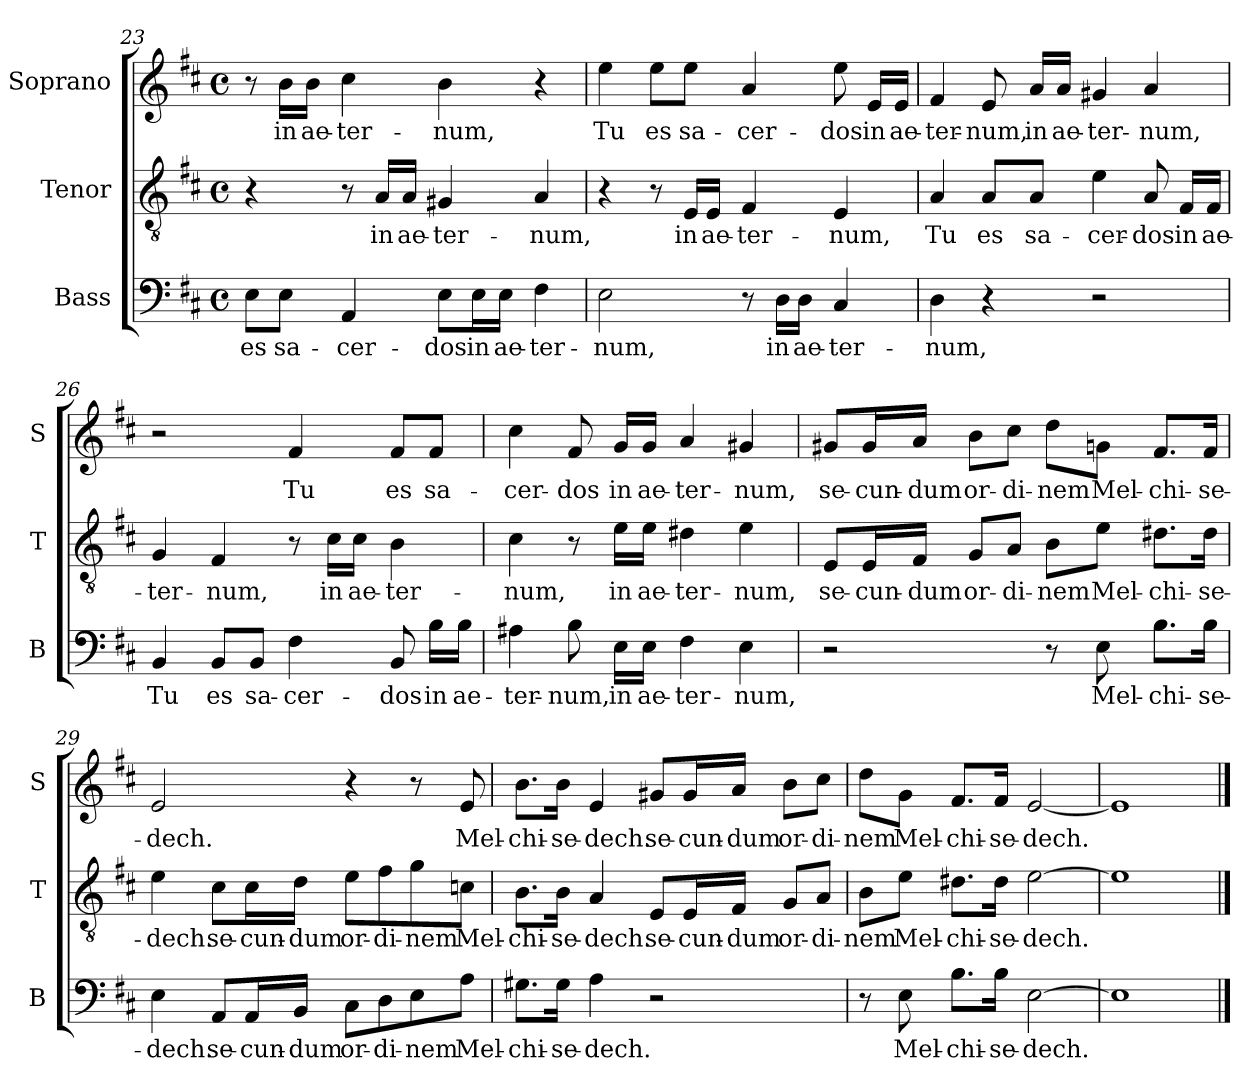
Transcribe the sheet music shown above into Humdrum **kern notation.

**kern	**text	**kern	**text	**kern	**text
*part3	*part3	*part2	*part2	*part1	*part1
*staff3	*staff3	*staff2	*staff2	*staff1	*staff1
*I"Bass	*	*I"Tenor	*	*I"Soprano	*
*I'B	*	*I'T	*	*I'S	*
!!LO:PB:g=z
*clefF4	*	*clefGv2	*	*clefG2	*
*k[f#c#]	*	*k[f#c#]	*	*k[f#c#]	*
*D:	*	*D:	*	*D:	*
*M4/4	*	*M4/4	*	*M4/4	*
*met(c)	*	*met(c)	*	*met(c)	*
=23	=23	=23	=23	=23	=23
!	!LO:LY:b	!	!	!	!
8E\L	es	4r	.	8r	.
!	!LO:LY:b	!	!	!	!LO:LY:b
8E\J	sa-	.	.	16b\LL	in
!	!	!	!	!	!LO:LY:b
.	.	.	.	16b\JJ	ae-
!	!LO:LY:b	!	!	!	!LO:LY:b
4AA/	-cer-	8r	.	4cc#\	-ter-
!	!	!	!LO:LY:b	!	!
.	.	16A/LL	in	.	.
!	!	!	!LO:LY:b	!	!
.	.	16A/JJ	ae-	.	.
!	!LO:LY:b	!	!LO:LY:b	!	!LO:LY:b
8E\L	-dos	4G#X/	-ter-	4b\	-num,
!	!LO:LY:b	!	!	!	!
16E\L	in	.	.	.	.
!	!LO:LY:b	!	!	!	!
16E\JJ	ae-	.	.	.	.
!	!LO:LY:b	!	!LO:LY:b	!	!
4F#\	-ter-	4A/	-num,	4r	.
=24	=24	=24	=24	=24	=24
!	!LO:LY:b	!	!	!	!LO:LY:b
2E\	-num,	4r	.	4ee\	Tu
!	!	!	!	!	!LO:LY:b
.	.	8r	.	8ee\L	es
!	!	!	!LO:LY:b	!	!LO:LY:b
.	.	16E/LL	in	8ee\J	sa-
!	!	!	!LO:LY:b	!	!
.	.	16E/JJ	ae-	.	.
!	!	!	!LO:LY:b	!	!LO:LY:b
8r	.	4F#/	-ter-	4a/	-cer-
!	!LO:LY:b	!	!	!	!
16D\LL	in	.	.	.	.
!	!LO:LY:b	!	!	!	!
16D\JJ	ae-	.	.	.	.
!	!LO:LY:b	!	!LO:LY:b	!	!LO:LY:b
4C#/	-ter-	4E/	-num,	8ee\	-dos
!	!	!	!	!	!LO:LY:b
.	.	.	.	16e/LL	in
!	!	!	!	!	!LO:LY:b
.	.	.	.	16e/JJ	ae-
=25	=25	=25	=25	=25	=25
!	!LO:LY:b	!	!LO:LY:b	!	!LO:LY:b
4D\	-num,	4A/	Tu	4f#/	-ter-
!	!	!	!LO:LY:b	!	!LO:LY:b
4r	.	8A/L	es	8e/	-num,
!	!	!	!LO:LY:b	!	!LO:LY:b
.	.	8A/J	sa-	16a/LL	in
!	!	!	!	!	!LO:LY:b
.	.	.	.	16a/JJ	ae-
!	!	!	!LO:LY:b	!	!LO:LY:b
2r	.	4e\	-cer-	4g#X/	-ter-
!	!	!	!LO:LY:b	!	!LO:LY:b
.	.	8A/	-dos	4a/	-num,
!	!	!	!LO:LY:b	!	!
.	.	16F#/LL	in	.	.
!	!	!	!LO:LY:b	!	!
.	.	16F#/JJ	ae-	.	.
!!LO:LB:g=z
=26	=26	=26	=26	=26	=26
!	!LO:LY:b	!	!LO:LY:b	!	!
4BB/	Tu	4G/	-ter-	2r	.
!	!LO:LY:b	!	!LO:LY:b	!	!
8BB/L	es	4F#/	-num,	.	.
!	!LO:LY:b	!	!	!	!
8BB/J	sa-	.	.	.	.
!	!LO:LY:b	!	!	!	!LO:LY:b
4F#\	-cer-	8r	.	4f#/	Tu
!	!	!	!LO:LY:b	!	!
.	.	16c#\LL	in	.	.
!	!	!	!LO:LY:b	!	!
.	.	16c#\JJ	ae-	.	.
!	!LO:LY:b	!	!LO:LY:b	!	!LO:LY:b
8BB/	-dos	4B\	-ter-	8f#/L	es
!	!LO:LY:b	!	!	!	!LO:LY:b
16B\LL	in	.	.	8f#/J	sa-
!	!LO:LY:b	!	!	!	!
16B\JJ	ae-	.	.	.	.
=27	=27	=27	=27	=27	=27
!	!LO:LY:b	!	!LO:LY:b	!	!LO:LY:b
4A#X\	-ter-	4c#\	-num,	4cc#\	-cer-
!	!LO:LY:b	!	!	!	!LO:LY:b
8B\	-num,	8r	.	8f#/	-dos
!	!LO:LY:b	!	!LO:LY:b	!	!LO:LY:b
16E\LL	in	16e\LL	in	16g/LL	in
!	!LO:LY:b	!	!LO:LY:b	!	!LO:LY:b
16E\JJ	ae-	16e\JJ	ae-	16g/JJ	ae-
!	!LO:LY:b	!	!LO:LY:b	!	!LO:LY:b
4F#\	-ter-	4d#X\	-ter-	4a/	-ter-
!	!LO:LY:b	!	!LO:LY:b	!	!LO:LY:b
4E\	-num,	4e\	-num,	4g#X/	-num,
=28	=28	=28	=28	=28	=28
!	!	!	!LO:LY:b	!	!LO:LY:b
2r	.	8E/L	se-	8g#X/L	se-
!	!	!	!LO:LY:b	!	!LO:LY:b
.	.	16E/L	-cun-	16g#/L	-cun-
!	!	!	!LO:LY:b	!	!LO:LY:b
.	.	16F#/JJ	-dum	16a/JJ	-dum
!	!	!	!LO:LY:b	!	!LO:LY:b
.	.	8G/L	or-	8b\L	or-
!	!	!	!LO:LY:b	!	!LO:LY:b
.	.	8A/J	-di-	8cc#\J	-di-
!	!	!	!LO:LY:b	!	!LO:LY:b
8r	.	8B\L	-nem	8dd\L	-nem
!	!LO:LY:b	!	!LO:LY:b	!	!LO:LY:b
8E\	Mel-	8e\J	Mel-	8gn\J	Mel-
!	!LO:LY:b	!	!LO:LY:b	!	!LO:LY:b
8.B\L	-chi-	8.d#X\L	-chi-	8.f#/L	-chi-
!	!LO:LY:b	!	!LO:LY:b	!	!LO:LY:b
16B\Jk	-se-	16d#\Jk	-se-	16f#/Jk	-se-
!!LO:LB:g=z
=29	=29	=29	=29	=29	=29
!	!LO:LY:b	!	!LO:LY:b	!	!LO:LY:b
4E\	-dech.	4e\	-dech.	2e/	-dech.
!	!LO:LY:b	!	!LO:LY:b	!	!
8AA/L	se-	8c#\L	se-	.	.
!	!LO:LY:b	!	!LO:LY:b	!	!
16AA/L	-cun-	16c#\L	-cun-	.	.
!	!LO:LY:b	!	!LO:LY:b	!	!
16BB/JJ	-dum	16d\JJ	-dum	.	.
!	!LO:LY:b	!	!LO:LY:b	!	!
8C#\L	or-	8e\L	or-	4r	.
!	!LO:LY:b	!	!LO:LY:b	!	!
8D\	-di-	8f#\	-di-	.	.
!	!LO:LY:b	!	!LO:LY:b	!	!
8E\	-nem	8g\	-nem	8r	.
!	!LO:LY:b	!	!LO:LY:b	!	!LO:LY:b
8A\J	Mel-	8cn\J	Mel-	8e/	Mel-
=30	=30	=30	=30	=30	=30
!	!LO:LY:b	!	!LO:LY:b	!	!LO:LY:b
8.G#X\L	-chi-	8.B\L	-chi-	8.b\L	-chi-
!	!LO:LY:b	!	!LO:LY:b	!	!LO:LY:b
16G#\Jk	-se-	16B\Jk	-se-	16b\Jk	-se-
!	!LO:LY:b	!	!LO:LY:b	!	!LO:LY:b
4A\	-dech.	4A/	-dech.	4e/	-dech.
!	!	!	!LO:LY:b	!	!LO:LY:b
2r	.	8E/L	se-	8g#X/L	se-
!	!	!	!LO:LY:b	!	!LO:LY:b
.	.	16E/L	-cun-	16g#/L	-cun-
!	!	!	!LO:LY:b	!	!LO:LY:b
.	.	16F#/JJ	-dum	16a/JJ	-dum
!	!	!	!LO:LY:b	!	!LO:LY:b
.	.	8G/L	or-	8b\L	or-
!	!	!	!LO:LY:b	!	!LO:LY:b
.	.	8A/J	-di-	8cc#\J	-di-
=31	=31	=31	=31	=31	=31
!	!	!	!LO:LY:b	!	!LO:LY:b
8r	.	8B\L	-nem	8dd\L	-nem
!	!LO:LY:b	!	!LO:LY:b	!	!LO:LY:b
8E\	Mel-	8e\J	Mel-	8g\J	Mel-
!	!LO:LY:b	!	!LO:LY:b	!	!LO:LY:b
8.B\L	-chi-	8.d#X\L	-chi-	8.f#/L	-chi-
!	!LO:LY:b	!	!LO:LY:b	!	!LO:LY:b
16B\Jk	-se-	16d#\Jk	-se-	16f#/Jk	-se-
!	!LO:LY:b	!	!LO:LY:b	!	!LO:LY:b
[2E\	-dech.	[2e\	-dech.	[2e/	-dech.
=32	=32	=32	=32	=32	=32
1E]	.	1e]	.	1e]	.
==	==	==	==	==	==
*-	*-	*-	*-	*-	*-
